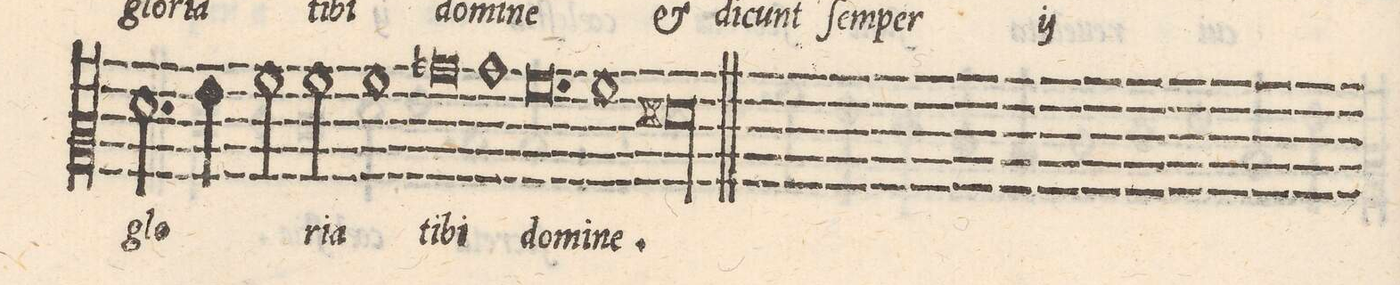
**kern	**text
*I"ALTO	*
*clefC2	*
*k[]	*
*met(C|)	*
*M2/1	*
*	*Xij
=46-	=46-
2.f\	glo-
4g\	.
2a\	.
2a\	-ri-
=47-	=47-
1a	-a
0b-X	ti-
=48-	=48-
1bny	-bi
=49-	=49-
0.a	do-
=50-	=50-
1a	-mi-
=51-	=51-
0f#X	-ne.
==	==
*-	*-
